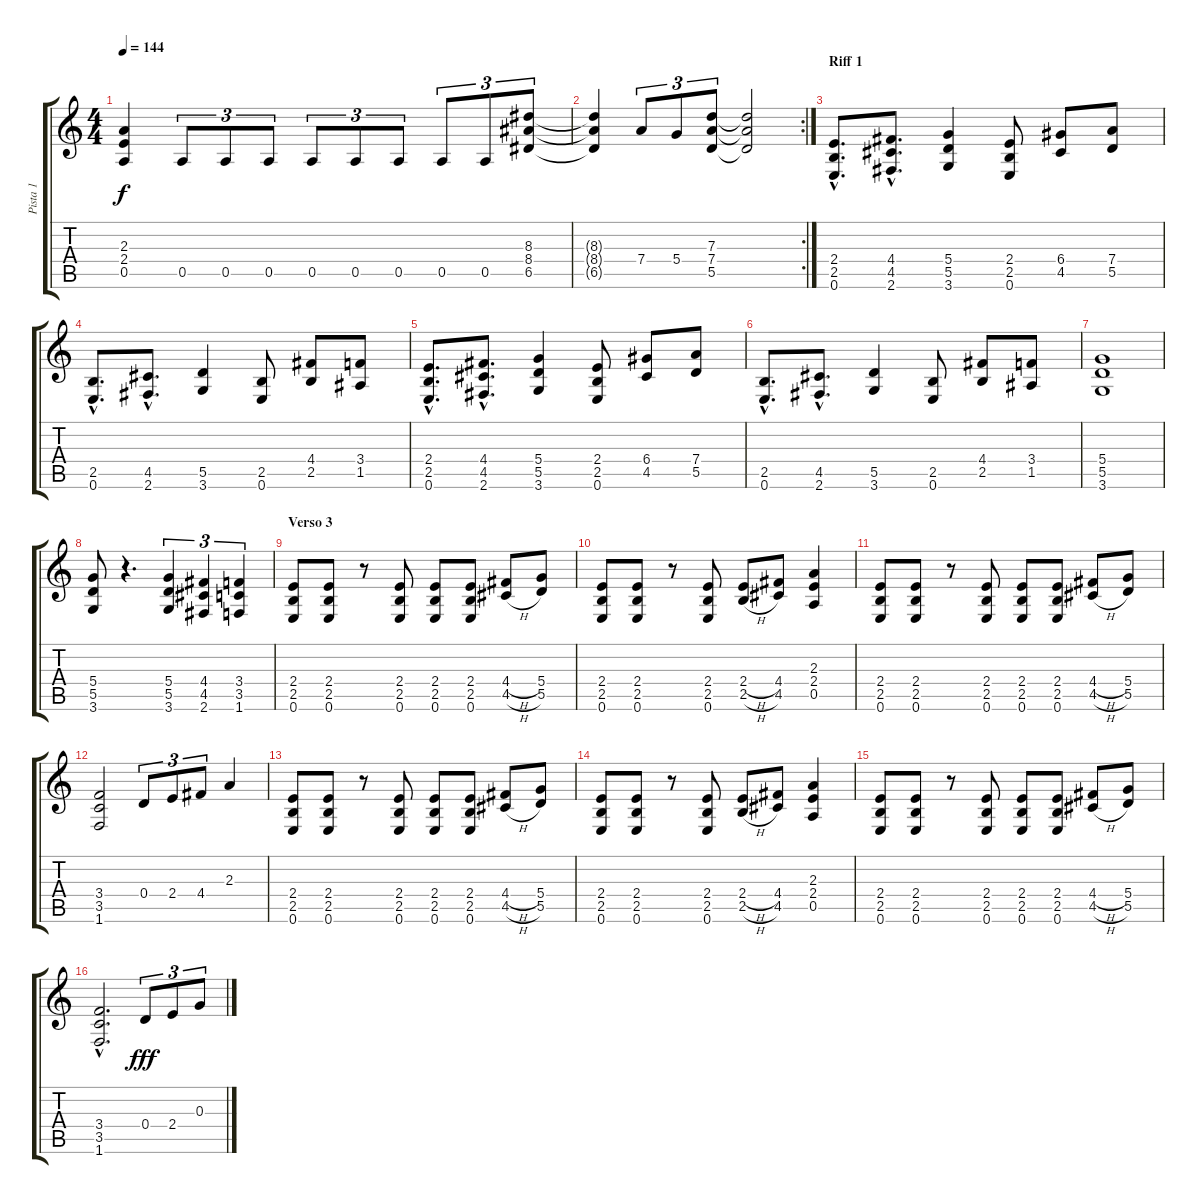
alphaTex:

\track ("Pista 1" "Pista 1") {instrument distortionguitar}
\staff {score tabs}
\tuning (E4 B3 G3 D3 A2 E2) {hide}
\ts (4 4)
\tempo 144
\clef g2
\ks c
(2.3 2.4 0.5).4{dy f} 0.5.8{tu (3 2)} 0.5.8{tu (3 2)} 0.5.8{tu (3 2)} 0.5.8{tu (3 2)} 0.5.8{tu (3 2)} 0.5.8{tu (3 2)} 0.5.8{tu (3 2)} 0.5.8{tu (3 2)} (8.3 8.4 6.5).8{tu (3 2)} |
\rc 2
(8.3{t} 8.4{t} 6.5{t}).4 7.4.8{tu (3 2)} 5.4.8{tu (3 2)} (7.3 7.4 5.5).8{tu (3 2)} (7.3{t} 7.4{t} 5.5{t}).2 |
\section ("" "Riff 1")
(2.4{hac} 2.5{hac} 0.6{hac}).8{d} (4.4{hac} 4.5{hac} 2.6{hac}).8{d} (5.4 5.5 3.6).4 (2.4 2.5 0.6).8 (6.4 4.5).8 (7.4 5.5).8 |
(2.5{hac} 0.6{hac}).8{d} (4.5{hac} 2.6{hac}).8{d} (5.5 3.6).4 (2.5 0.6).8 (4.4 2.5).8 (3.4 1.5).8 |
(2.4{hac} 2.5{hac} 0.6{hac}).8{d} (4.4{hac} 4.5{hac} 2.6{hac}).8{d} (5.4 5.5 3.6).4 (2.4 2.5 0.6).8 (6.4 4.5).8 (7.4 5.5).8 |
(2.5{hac} 0.6{hac}).8{d} (4.5{hac} 2.6{hac}).8{d} (5.5 3.6).4 (2.5 0.6).8 (4.4 2.5).8 (3.4 1.5).8 |
(5.4 5.5 3.6).1 |
(5.4 5.5 3.6).8 r.4{d} (5.4 5.5 3.6).4{tu (3 2)} (4.4 4.5 2.6).4{tu (3 2)} (3.4 3.5 1.6).4{tu (3 2)} |
\section ("" "Verso 3")
(2.4 2.5 0.6).8 (2.4 2.5 0.6).8 r.8 (2.4 2.5 0.6).8 (2.4 2.5 0.6).8 (2.4 2.5 0.6).8 (4.4{h} 4.5{h}).8 (5.4 5.5).8 |
(2.4 2.5 0.6).8 (2.4 2.5 0.6).8 r.8 (2.4 2.5 0.6).8 (2.4{h} 2.5{h}).8 (4.4 4.5).8 (2.3 2.4 0.5).4 |
(2.4 2.5 0.6).8 (2.4 2.5 0.6).8 r.8 (2.4 2.5 0.6).8 (2.4 2.5 0.6).8 (2.4 2.5 0.6).8 (4.4{h} 4.5{h}).8 (5.4 5.5).8 |
(3.4 3.5 1.6).2 0.4.8{tu (3 2)} 2.4.8{tu (3 2)} 4.4.8{tu (3 2)} 2.3.4 |
(2.4 2.5 0.6).8 (2.4 2.5 0.6).8 r.8 (2.4 2.5 0.6).8 (2.4 2.5 0.6).8 (2.4 2.5 0.6).8 (4.4{h} 4.5{h}).8 (5.4 5.5).8 |
(2.4 2.5 0.6).8 (2.4 2.5 0.6).8 r.8 (2.4 2.5 0.6).8 (2.4{h} 2.5{h}).8 (4.4 4.5).8 (2.3 2.4 0.5).4 |
(2.4 2.5 0.6).8 (2.4 2.5 0.6).8 r.8 (2.4 2.5 0.6).8 (2.4 2.5 0.6).8 (2.4 2.5 0.6).8 (4.4{h} 4.5{h}).8 (5.4 5.5).8 |
(3.4{hac} 3.5{hac} 1.6{hac}).2{d} 0.4.8{tu (3 2) dy fff} 2.4.8{tu (3 2)} 0.3.8{tu (3 2)}
